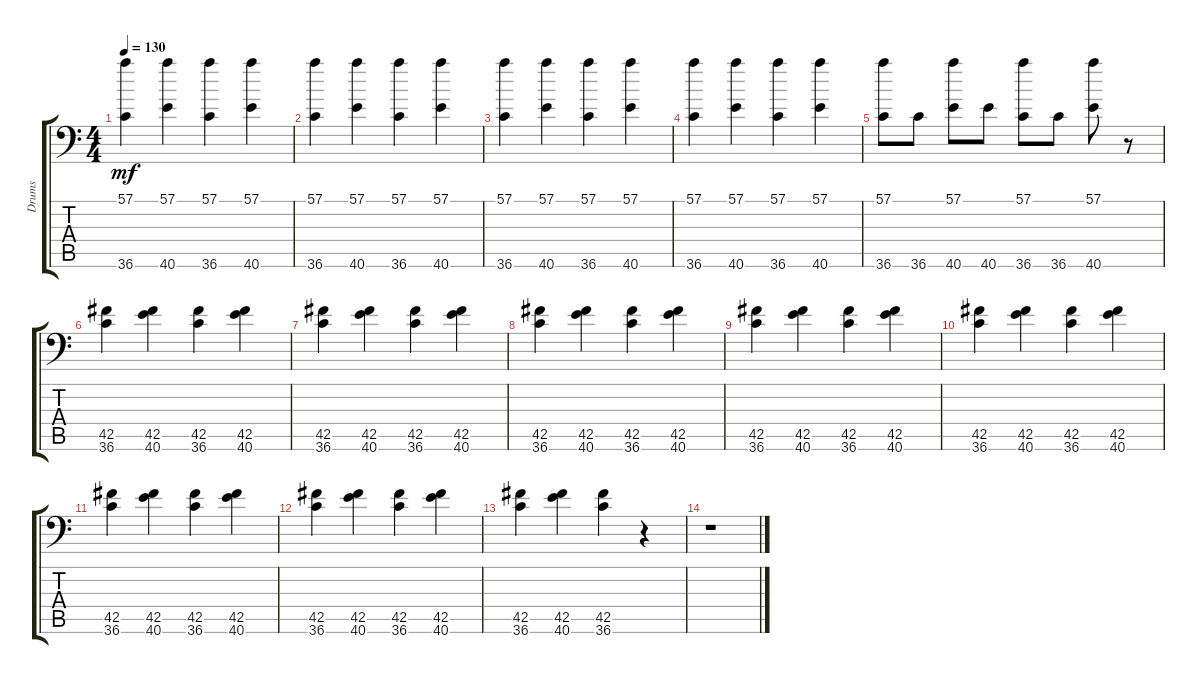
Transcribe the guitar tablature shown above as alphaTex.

\track ("Drums" "Drums") {instrument acousticgrandpiano}
\staff {score tabs}
\tuning (C-1 C-1 C-1 C-1 C-1 C-1) {hide}
\ts (4 4)
\tempo 130
\clef f4
\ks c
(57.1 36.6).4{dy mf} (57.1 40.6).4 (57.1 36.6).4 (57.1 40.6).4 |
(57.1 36.6).4 (57.1 40.6).4 (57.1 36.6).4 (57.1 40.6).4 |
(57.1 36.6).4 (57.1 40.6).4 (57.1 36.6).4 (57.1 40.6).4 |
(57.1 36.6).4 (57.1 40.6).4 (57.1 36.6).4 (57.1 40.6).4 |
(57.1 36.6).8 36.6.8 (57.1 40.6).8 40.6.8 (57.1 36.6).8 36.6.8 (57.1 40.6).8 r.8 |
(42.5 36.6).4 (42.5 40.6).4 (42.5 36.6).4 (42.5 40.6).4 |
(42.5 36.6).4 (42.5 40.6).4 (42.5 36.6).4 (42.5 40.6).4 |
(42.5 36.6).4 (42.5 40.6).4 (42.5 36.6).4 (42.5 40.6).4 |
(42.5 36.6).4 (42.5 40.6).4 (42.5 36.6).4 (42.5 40.6).4 |
(42.5 36.6).4 (42.5 40.6).4 (42.5 36.6).4 (42.5 40.6).4 |
(42.5 36.6).4 (42.5 40.6).4 (42.5 36.6).4 (42.5 40.6).4 |
(42.5 36.6).4 (42.5 40.6).4 (42.5 36.6).4 (42.5 40.6).4 |
(42.5 36.6).4 (42.5 40.6).4 (42.5 36.6).4 r.4 |
r.1
